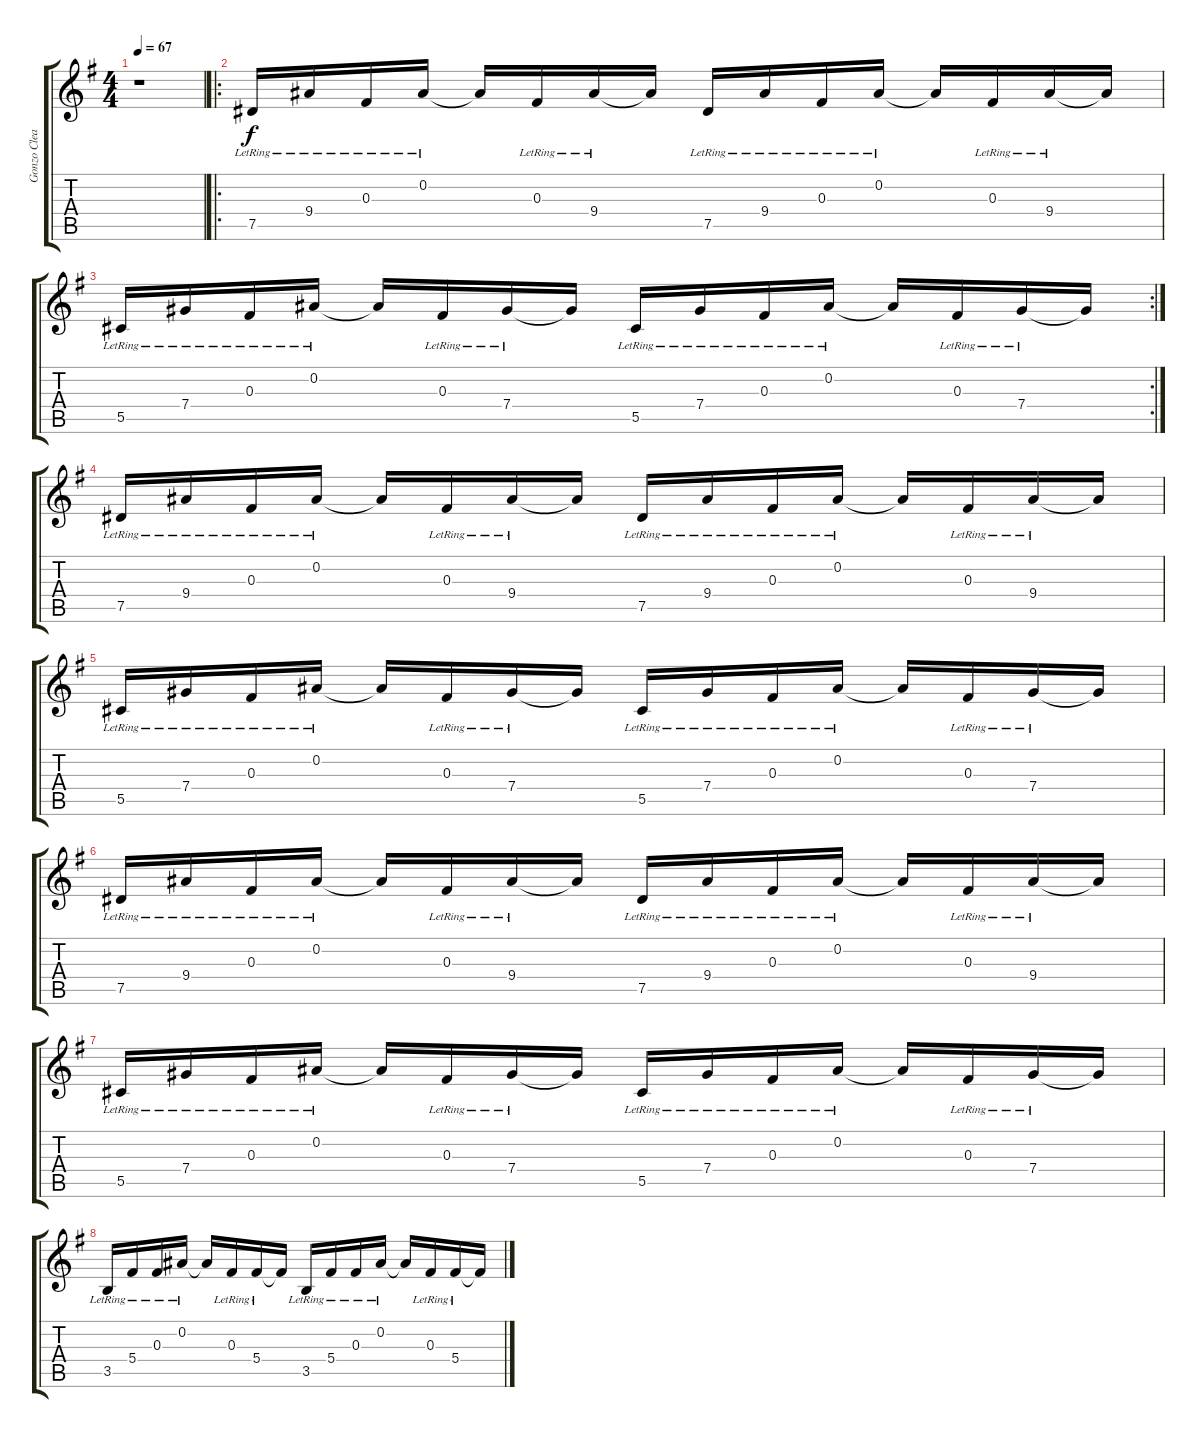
\track ("Gonzo Clean" "Gonzo Clea") {instrument electricguitarclean}
\staff {score tabs}
\tuning (Eb4 Bb3 Gb3 Db3 Ab2 Eb2) {hide}
\ts (4 4)
\tempo 67
\clef g2
\ks g
r.1{dy f instrument electricguitarclean} |
\ro
7.5{lr}.16 9.4{lr}.16 0.3{lr}.16 0.2{lr}.16 0.2{t}.16 0.3{lr}.16 9.4{lr}.16 9.4{t}.16 7.5{lr}.16 9.4{lr}.16 0.3{lr}.16 0.2{lr}.16 0.2{t}.16 0.3{lr}.16 9.4{lr}.16 9.4{t}.16 |
\rc 2
5.5{lr}.16 7.4{lr}.16 0.3{lr}.16 0.2{lr}.16 0.2{t}.16 0.3{lr}.16 7.4{lr}.16 7.4{t}.16 5.5{lr}.16 7.4{lr}.16 0.3{lr}.16 0.2{lr}.16 0.2{t}.16 0.3{lr}.16 7.4{lr}.16 7.4{t}.16 |
7.5{lr}.16 9.4{lr}.16 0.3{lr}.16 0.2{lr}.16 0.2{t}.16 0.3{lr}.16 9.4{lr}.16 9.4{t}.16 7.5{lr}.16 9.4{lr}.16 0.3{lr}.16 0.2{lr}.16 0.2{t}.16 0.3{lr}.16 9.4{lr}.16 9.4{t}.16 |
5.5{lr}.16 7.4{lr}.16 0.3{lr}.16 0.2{lr}.16 0.2{t}.16 0.3{lr}.16 7.4{lr}.16 7.4{t}.16 5.5{lr}.16 7.4{lr}.16 0.3{lr}.16 0.2{lr}.16 0.2{t}.16 0.3{lr}.16 7.4{lr}.16 7.4{t}.16 |
7.5{lr}.16 9.4{lr}.16 0.3{lr}.16 0.2{lr}.16 0.2{t}.16 0.3{lr}.16 9.4{lr}.16 9.4{t}.16 7.5{lr}.16 9.4{lr}.16 0.3{lr}.16 0.2{lr}.16 0.2{t}.16 0.3{lr}.16 9.4{lr}.16 9.4{t}.16 |
5.5{lr}.16 7.4{lr}.16 0.3{lr}.16 0.2{lr}.16 0.2{t}.16 0.3{lr}.16 7.4{lr}.16 7.4{t}.16 5.5{lr}.16 7.4{lr}.16 0.3{lr}.16 0.2{lr}.16 0.2{t}.16 0.3{lr}.16 7.4{lr}.16 7.4{t}.16 |
3.5{lr}.16 5.4{lr}.16 0.3{lr}.16 0.2{lr}.16 0.2{t}.16 0.3{lr}.16 5.4{lr}.16 5.4{t}.16 3.5{lr}.16 5.4{lr}.16 0.3{lr}.16 0.2{lr}.16 0.2{t}.16 0.3{lr}.16 5.4{lr}.16 5.4{t}.16
